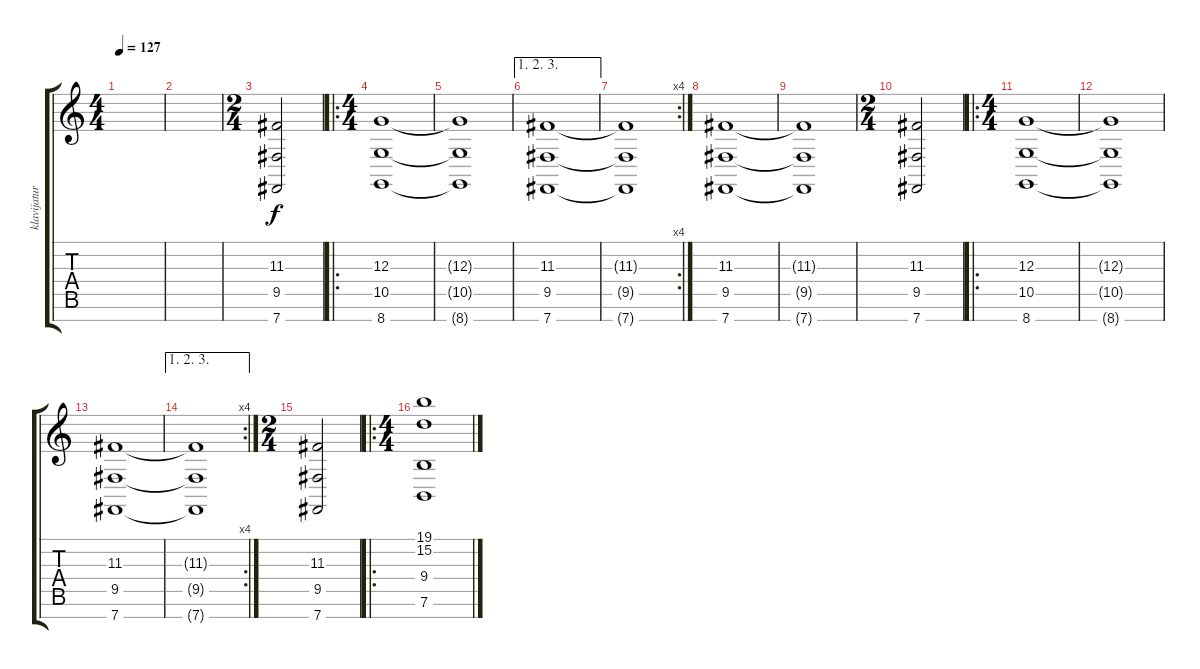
\track ("klavijatura" "klavijatur") {instrument stringensemble2}
\staff {score tabs}
\tuning (E4 B3 G3 D3 A2 E2 B1) {hide}
\ts (4 4)
\tempo 127
\clef g2
\ks c
|
|
\ts (2 4)
(11.3 9.5 7.7).2 |
\ro
\ts (4 4)
(12.3 10.5 8.7).1 |
(12.3{t} 10.5{t} 8.7{t}).1 |
\ae (1 2 3)
(11.3 9.5 7.7).1 |
\rc 4
(11.3{t} 9.5{t} 7.7{t}).1 |
(11.3 9.5 7.7).1 |
(11.3{t} 9.5{t} 7.7{t}).1 |
\ts (2 4)
(11.3 9.5 7.7).2 |
\ro
\ts (4 4)
(12.3 10.5 8.7).1 |
(12.3{t} 10.5{t} 8.7{t}).1 |
(11.3 9.5 7.7).1 |
\ae (1 2 3)
\rc 4
(11.3{t} 9.5{t} 7.7{t}).1 |
\ts (2 4)
(11.3 9.5 7.7).2 |
\ro
\ts (4 4)
(19.1 15.2 9.4 7.6).1
